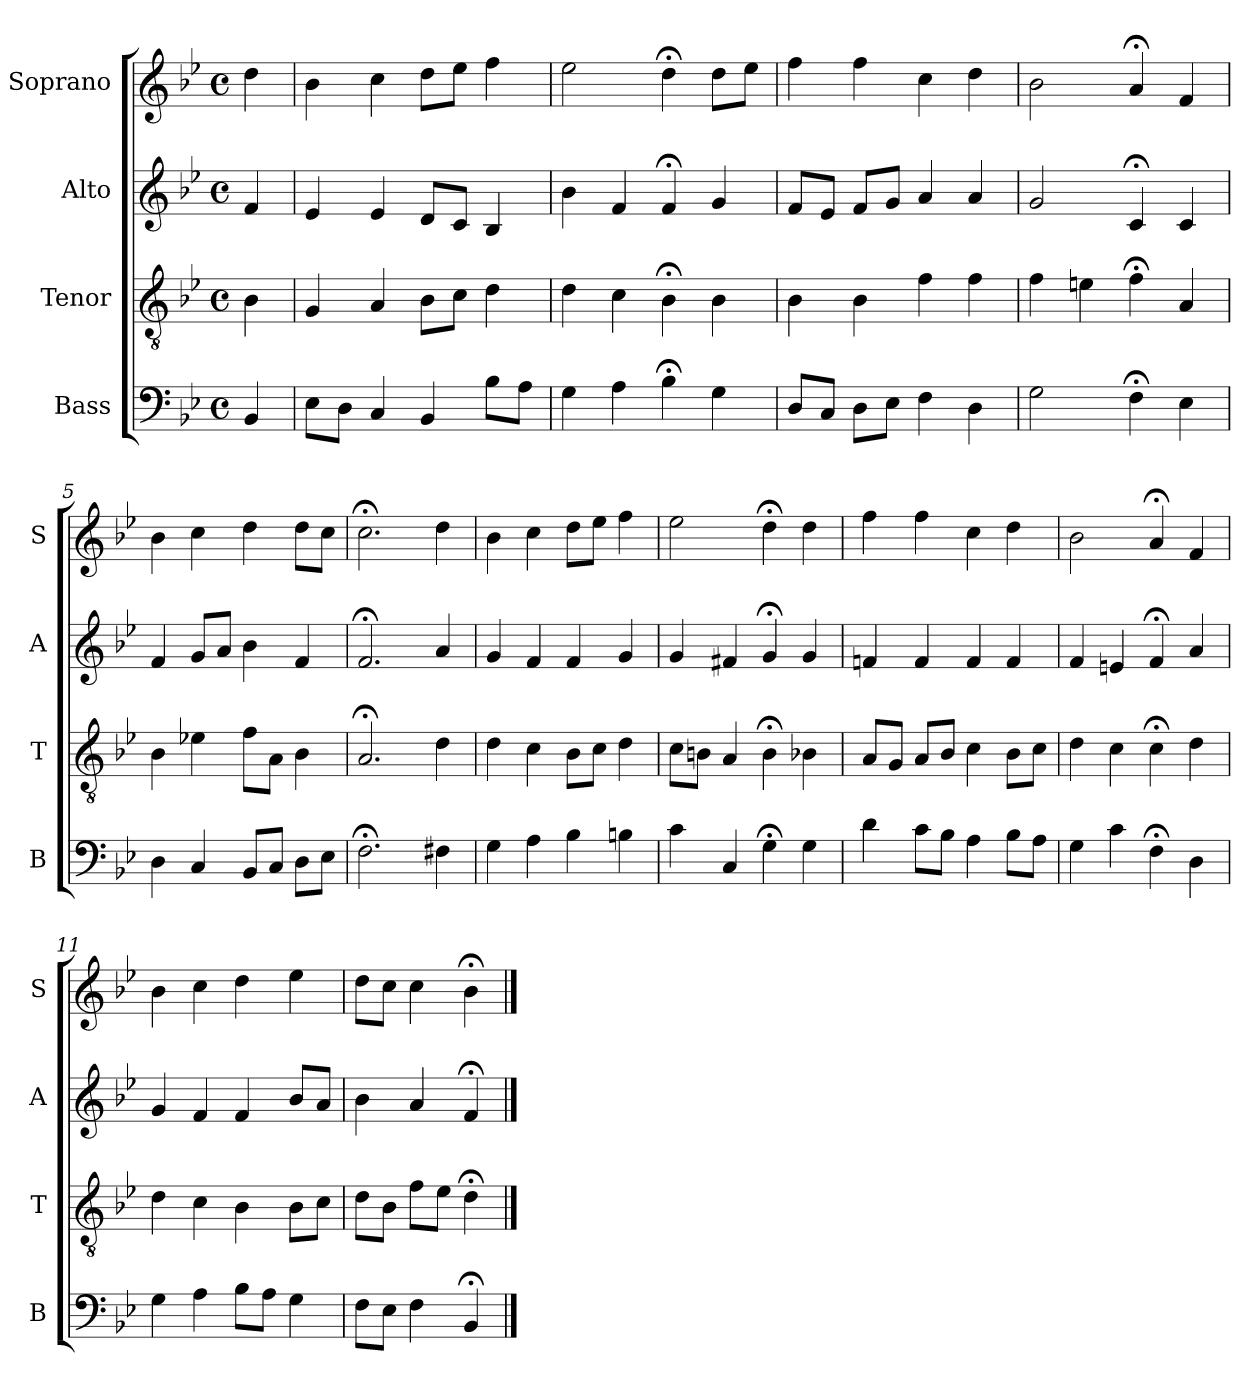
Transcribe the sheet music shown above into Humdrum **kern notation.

**kern	**kern	**kern	**kern
*part4	*part3	*part2	*part1
*staff4	*staff3	*staff2	*staff1
*I"Bass	*I"Tenor	*I"Alto	*I"Soprano
*I'B	*I'T	*I'A	*I'S
*clefF4	*clefGv2	*clefG2	*clefG2
*k[b-e-]	*k[b-e-]	*k[b-e-]	*k[b-e-]
*B-:	*B-:	*B-:	*B-:
*M4/4	*M4/4	*M4/4	*M4/4
*met(c)	*met(c)	*met(c)	*met(c)
*MM100	*MM100	*MM100	*MM100
=	=	=	=
4BB-	4B-	4f	4dd
=1	=1	=1	=1
8E-L	4G	4e-	4b-
8DJ	.	.	.
4C	4A	4e-	4cc
4BB-	8B-L	8dL	8ddL
.	8cJ	8cJ	8ee-J
8B-L	4d	4B-	4ff
8AJ	.	.	.
=2	=2	=2	=2
4G	4d	4b-	2ee-
4A	4c	4f	.
4B-;<	4B-;<	4f;<	4dd;<
4G	4B-	4g	8ddL
.	.	.	8ee-J
=3	=3	=3	=3
8DL	4B-	8fL	4ff
8CJ	.	8e-J	.
8DL	4B-	8fL	4ff
8E-J	.	8gJ	.
4F	4f	4a	4cc
4D	4f	4a	4dd
=4	=4	=4	=4
2G	4f	2g	2b-
.	4en	.	.
4F;<	4f;<	4c;<i	4a;<
4E-	4Ai	4ci	4f
=5	=5	=5	=5
4D	4B-i	4fi	4b-
4C	4e-X	8gL	4cc
.	.	8aJ	.
8BB-L	8fL	4b-	4dd
8CJ	8AJ	.	.
8DL	4B-	4fi	8ddL
8E-J	.	.	8ccJ
=6	=6	=6	=6
2.F;<	2.A;<i	2.f;<i	2.cc;<
4F#X	4di	4ai	4dd
=7	=7	=7	=7
4G	4d	4g	4b-
4A	4c	4f	4cc
4B-	8B-L	4f	8ddL
.	8cJ	.	8ee-J
4Bn	4d	4g	4ff
=8	=8	=8	=8
4c	8cL	4g	2ee-
.	8BnJ	.	.
4C	4A	4f#X	.
4G;<	4B;<	4g;<	4dd;<
4G	4B-X	4g	4dd
=9	=9	=9	=9
4d	8AL	4fn	4ff
.	8GJ	.	.
8cL	8AL	4f	4ff
8B-J	8B-J	.	.
4A	4c	4f	4cc
8B-L	8B-L	4f	4dd
8AJ	8cJ	.	.
=10	=10	=10	=10
4G	4d	4f	2b-
4c	4ci	4en	.
4F;<	4c;<i	4f;<i	4a;<
4D	4di	4ai	4f
=11	=11	=11	=11
4G	4d	4g	4b-
4A	4c	4f	4cc
8B-L	4B-	4f	4dd
8AJ	.	.	.
4G	8B-L	8b-L	4ee-
.	8cJ	8aJ	.
=12	=12	=12	=12
8FL	8dL	4b-	8ddL
8E-J	8B-J	.	8ccJ
4F	8fL	4a	4cc
.	8e-J	.	.
4BB-;<	4d;<	4f;<	4b-;<
==	==	==	==
*-	*-	*-	*-
